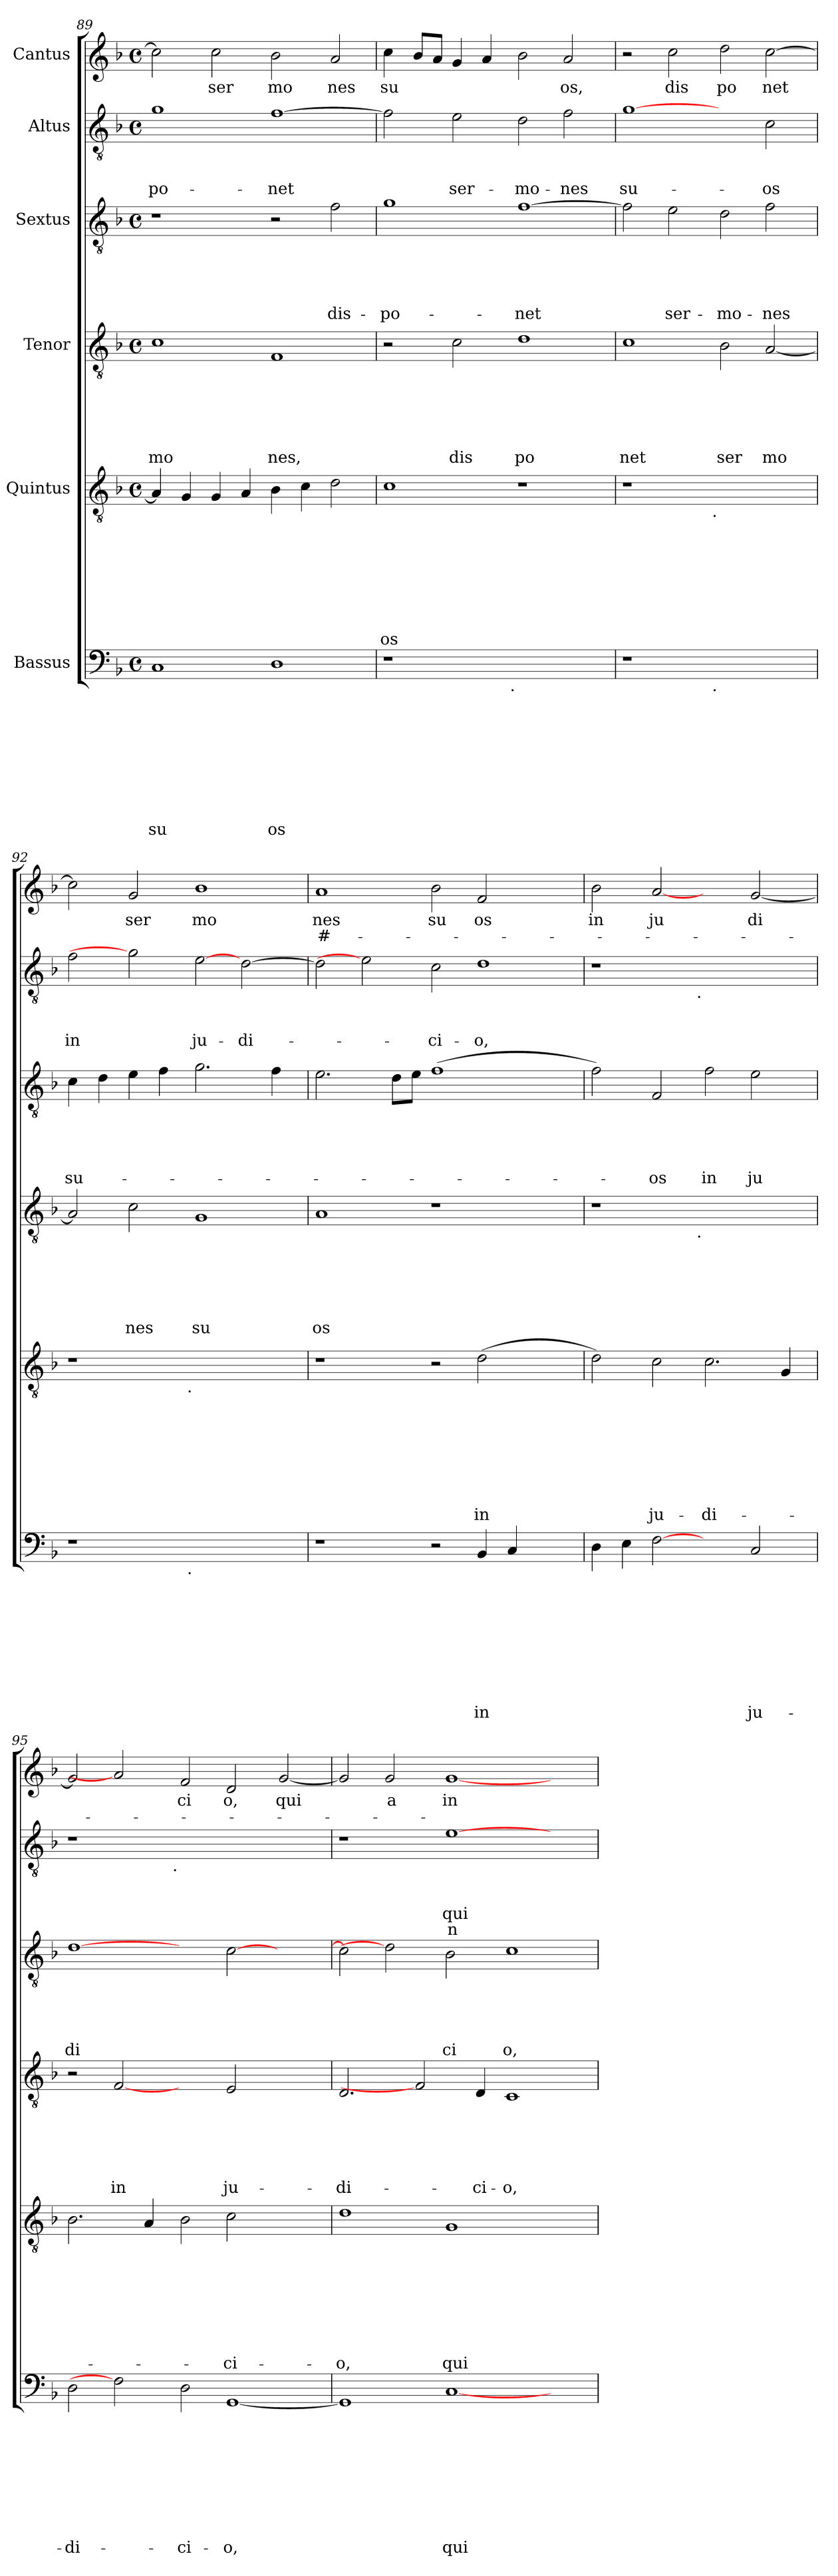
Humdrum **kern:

**kern	**text	**text	**text	**text	**text	**text	**text	**text	**text	**kern	**text	**text	**text	**text	**text	**text	**text	**text	**kern	**text	**text	**text	**text	**text	**text	**kern	**text	**text	**text	**text	**text	**kern	**text	**text	**text	**text	**kern	**text	**text
*part6	*part6	*part6	*part6	*part6	*part6	*part6	*part6	*part6	*part6	*part5	*part5	*part5	*part5	*part5	*part5	*part5	*part5	*part5	*part4	*part4	*part4	*part4	*part4	*part4	*part4	*part3	*part3	*part3	*part3	*part3	*part3	*part2	*part2	*part2	*part2	*part2	*part1	*part1	*part1
*staff6	*staff6	*staff6	*staff6	*staff6	*staff6	*staff6	*staff6	*staff6	*staff6	*staff5	*staff5	*staff5	*staff5	*staff5	*staff5	*staff5	*staff5	*staff5	*staff4	*staff4	*staff4	*staff4	*staff4	*staff4	*staff4	*staff3	*staff3	*staff3	*staff3	*staff3	*staff3	*staff2	*staff2	*staff2	*staff2	*staff2	*staff1	*staff1	*staff1
*I"Bassus	*	*	*	*	*	*	*	*	*	*I"Quintus	*	*	*	*	*	*	*	*	*I"Tenor	*	*	*	*	*	*	*I"Sextus	*	*	*	*	*	*I"Altus	*	*	*	*	*I"Cantus	*	*
*clefF4	*	*	*	*	*	*	*	*	*	*clefGv2	*	*	*	*	*	*	*	*	*clefGv2	*	*	*	*	*	*	*clefGv2	*	*	*	*	*	*clefGv2	*	*	*	*	*clefG2	*	*
*k[b-]	*	*	*	*	*	*	*	*	*	*k[b-]	*	*	*	*	*	*	*	*	*k[b-]	*	*	*	*	*	*	*k[b-]	*	*	*	*	*	*k[b-]	*	*	*	*	*k[b-]	*	*
*F:	*	*	*	*	*	*	*	*	*	*F:	*	*	*	*	*	*	*	*	*F:	*	*	*	*	*	*	*F:	*	*	*	*	*	*F:	*	*	*	*	*F:	*	*
*M4/4	*	*	*	*	*	*	*	*	*	*M4/4	*	*	*	*	*	*	*	*	*M4/4	*	*	*	*	*	*	*M4/4	*	*	*	*	*	*M4/4	*	*	*	*	*M4/4	*	*
*met(c)	*	*	*	*	*	*	*	*	*	*met(c)	*	*	*	*	*	*	*	*	*met(c)	*	*	*	*	*	*	*met(c)	*	*	*	*	*	*met(c)	*	*	*	*	*met(c)	*	*
=89	=89	=89	=89	=89	=89	=89	=89	=89	=89	=89	=89	=89	=89	=89	=89	=89	=89	=89	=89	=89	=89	=89	=89	=89	=89	=89	=89	=89	=89	=89	=89	=89	=89	=89	=89	=89	=89	=89	=89
!	!	!	!	!	!	!	!	!	!LO:LY:b	!	!	!	!	!	!	!	!	!	!	!	!	!	!	!	!LO:LY:b	!	!	!	!	!	!	!	!	!	!LO:LY:b	!	!	!	!
1C	.	.	.	.	.	.	.	.	su	4A/]	.	.	.	.	.	.	.	.	1c	.	.	.	.	.	mo	1r	.	.	.	.	.	1g	.	.	-po-	.	2cc\]	.	.
.	.	.	.	.	.	.	.	.	.	4G/	.	.	.	.	.	.	.	.	.	.	.	.	.	.	.	.	.	.	.	.	.	.	.	.	.	.	.	.	.
!	!	!	!	!	!	!	!	!	!	!	!	!	!	!	!	!	!	!	!	!	!	!	!	!	!	!	!	!	!	!	!	!	!	!	!	!	!	!LO:LY:b	!
.	.	.	.	.	.	.	.	.	.	4G/	.	.	.	.	.	.	.	.	.	.	.	.	.	.	.	.	.	.	.	.	.	.	.	.	.	.	2cc\	ser	.
.	.	.	.	.	.	.	.	.	.	4A/	.	.	.	.	.	.	.	.	.	.	.	.	.	.	.	.	.	.	.	.	.	.	.	.	.	.	.	.	.
!	!	!	!	!	!	!	!	!	!LO:LY:b	!	!	!	!	!	!	!	!	!	!	!	!	!	!	!	!LO:LY:b	!	!	!	!	!	!	!	!	!	!LO:LY:b	!	!	!LO:LY:b	!
1D	.	.	.	.	.	.	.	.	os	4B-\	.	.	.	.	.	.	.	.	1F	.	.	.	.	.	nes,	2r	.	.	.	.	.	[>1f	.	.	-net	.	2b-\	mo	.
.	.	.	.	.	.	.	.	.	.	4c\	.	.	.	.	.	.	.	.	.	.	.	.	.	.	.	.	.	.	.	.	.	.	.	.	.	.	.	.	.
!	!	!	!	!	!	!	!	!	!	!	!	!	!	!	!	!	!	!	!	!	!	!	!	!	!	!	!	!	!	!	!LO:LY:b	!	!	!	!	!	!	!LO:LY:b	!
.	.	.	.	.	.	.	.	.	.	2d\	.	.	.	.	.	.	.	.	.	.	.	.	.	.	.	2f\	.	.	.	.	dis-	.	.	.	.	.	2a/	nes	.
=90	=90	=90	=90	=90	=90	=90	=90	=90	=90	=90	=90	=90	=90	=90	=90	=90	=90	=90	=90	=90	=90	=90	=90	=90	=90	=90	=90	=90	=90	=90	=90	=90	=90	=90	=90	=90	=90	=90	=90
!	!	!	!	!	!	!	!	!	!	!	!	!	!	!	!	!	!	!LO:LY:b	!	!	!	!	!	!	!	!	!	!	!	!	!LO:LY:b	!	!	!	!	!	!	!LO:LY:b	!
*^	*	*	*	*	*	*	*	*	*	*	*	*	*	*	*	*	*	*	*	*	*	*	*	*	*	*	*	*	*	*	*	*	*	*	*	*	*	*	*
1r	2ryy	.	.	.	.	.	.	.	.	.	1c	.	.	.	.	.	.	.	os	2r	.	.	.	.	.	.	1g	.	.	.	.	-po-	2f\]	.	.	.	.	4cc\	su	.
.	.	.	.	.	.	.	.	.	.	.	.	.	.	.	.	.	.	.	.	.	.	.	.	.	.	.	.	.	.	.	.	.	.	.	.	.	.	8b-/L	.	.
.	.	.	.	.	.	.	.	.	.	.	.	.	.	.	.	.	.	.	.	.	.	.	.	.	.	.	.	.	.	.	.	.	.	.	.	.	.	8a/J	.	.
!	!	!	!	!	!	!	!	!	!	!	!	!	!	!	!	!	!	!	!	!	!	!	!	!	!	!LO:LY:b	!	!	!	!	!	!	!	!	!	!LO:LY:b	!	!	!	!
.	4...ryy	.	.	.	.	.	.	.	.	.	.	.	.	.	.	.	.	.	.	2c\	.	.	.	.	.	dis	.	.	.	.	.	.	2e\	.	.	ser-	.	4g/	.	.
.	.	.	.	.	.	.	.	.	.	.	.	.	.	.	.	.	.	.	.	.	.	.	.	.	.	.	.	.	.	.	.	.	.	.	.	.	.	4a/	.	.
!	!LO:TX:b:t=.	!	!	!	!	!	!	!	!	!	!	!	!	!	!	!	!	!	!	!	!	!	!	!	!	!	!	!	!	!	!	!	!	!	!	!	!	!	!	!
.	1ryy	.	.	.	.	.	.	.	.	.	.	.	.	.	.	.	.	.	.	.	.	.	.	.	.	.	.	.	.	.	.	.	.	.	.	.	.	.	.	.
!	!	!	!	!	!	!	!	!	!	!	!	!	!	!	!	!	!	!	!	!	!	!	!	!	!	!LO:LY:b	!	!	!	!	!	!LO:LY:b	!	!	!	!LO:LY:b	!	!	!	!
1ryy	.	.	.	.	.	.	.	.	.	.	1r	.	.	.	.	.	.	.	.	1d	.	.	.	.	.	po	[>1f	.	.	.	.	-net	2d\	.	.	-mo-	.	2b-\	.	.
!	!	!	!	!	!	!	!	!	!	!	!	!	!	!	!	!	!	!	!	!	!	!	!	!	!	!	!	!	!	!	!	!	!	!	!	!LO:LY:b	!	!	!LO:LY:b	!
.	.	.	.	.	.	.	.	.	.	.	.	.	.	.	.	.	.	.	.	.	.	.	.	.	.	.	.	.	.	.	.	.	2f\	.	.	-nes	.	2a/	os,	.
.	32ryy	.	.	.	.	.	.	.	.	.	.	.	.	.	.	.	.	.	.	.	.	.	.	.	.	.	.	.	.	.	.	.	.	.	.	.	.	.	.	.
=91	=91	=91	=91	=91	=91	=91	=91	=91	=91	=91	=91	=91	=91	=91	=91	=91	=91	=91	=91	=91	=91	=91	=91	=91	=91	=91	=91	=91	=91	=91	=91	=91	=91	=91	=91	=91	=91	=91	=91	=91
!	!	!	!	!	!	!	!	!	!	!	!	!	!	!	!	!	!	!	!	!	!	!	!	!	!	!LO:LY:b	!	!	!	!	!	!	!	!	!	!LO:LY:b	!	!	!	!
*	*	*	*	*	*	*	*	*	*	*	*^	*	*	*	*	*	*	*	*	*	*	*	*	*	*	*	*	*	*	*	*	*	*	*	*	*	*	*	*	*
1r	2ryy	.	.	.	.	.	.	.	.	.	1r	2ryy	.	.	.	.	.	.	.	.	1c	.	.	.	.	.	net	2f\]	.	.	.	.	.	[1g	.	.	su-	.	2r	.	.
!	!	!	!	!	!	!	!	!	!	!	!	!	!	!	!	!	!	!	!	!	!	!	!	!	!	!	!	!	!	!	!	!	!LO:LY:b	!	!	!	!	!	!	!LO:LY:b	!
.	4...ryy	.	.	.	.	.	.	.	.	.	.	4...ryy	.	.	.	.	.	.	.	.	.	.	.	.	.	.	.	2e\	.	.	.	.	ser-	.	.	.	.	.	2cc\	dis	.
!	!	!	!	!	!	!	!	!	!	!	!	!LO:TX:b:t=.	!	!	!	!	!	!	!	!	!	!	!	!	!	!	!	!	!	!	!	!	!	!	!	!	!	!	!	!	!
!	!LO:TX:b:t=.	!	!	!	!	!	!	!	!	!	!	!	!	!	!	!	!	!	!	!	!	!	!	!	!	!	!	!	!	!	!	!	!	!	!	!	!	!	!	!	!
.	1ryy	.	.	.	.	.	.	.	.	.	.	1ryy	.	.	.	.	.	.	.	.	.	.	.	.	.	.	.	.	.	.	.	.	.	.	.	.	.	.	.	.	.
!	!	!	!	!	!	!	!	!	!	!	!	!	!	!	!	!	!	!	!	!	!	!	!	!	!	!	!LO:LY:b	!	!	!	!	!	!LO:LY:b	!	!	!	!	!	!	!LO:LY:b	!
1ryy	.	.	.	.	.	.	.	.	.	.	1ryy	.	.	.	.	.	.	.	.	.	2B-\	.	.	.	.	.	ser	2d\	.	.	.	.	-mo-	2ryy	.	.	.	.	2dd\	po	.
!	!	!	!	!	!	!	!	!	!	!	!	!	!	!	!	!	!	!	!	!	!	!	!	!	!	!	!LO:LY:b	!	!	!	!	!	!LO:LY:b	!	!	!	!LO:LY:b	!	!	!LO:LY:b	!
.	.	.	.	.	.	.	.	.	.	.	.	.	.	.	.	.	.	.	.	.	[<2A/	.	.	.	.	.	mo	2f\	.	.	.	.	-nes	2c\	.	.	-os	.	[>2cc\	net	.
.	32ryy	.	.	.	.	.	.	.	.	.	.	32ryy	.	.	.	.	.	.	.	.	.	.	.	.	.	.	.	.	.	.	.	.	.	.	.	.	.	.	.	.	.
=92	=92	=92	=92	=92	=92	=92	=92	=92	=92	=92	=92	=92	=92	=92	=92	=92	=92	=92	=92	=92	=92	=92	=92	=92	=92	=92	=92	=92	=92	=92	=92	=92	=92	=92	=92	=92	=92	=92	=92	=92	=92
!	!	!	!	!	!	!	!	!	!	!	!	!	!	!	!	!	!	!	!	!	!	!	!	!	!	!	!	!	!	!	!	!	!LO:LY:b	!	!	!	!LO:LY:b	!	!	!	!
1r	2ryy	.	.	.	.	.	.	.	.	.	1r	2ryy	.	.	.	.	.	.	.	.	2A/]	.	.	.	.	.	.	4c\	.	.	.	.	su-	2f\	.	.	in	.	2cc\]	.	.
.	.	.	.	.	.	.	.	.	.	.	.	.	.	.	.	.	.	.	.	.	.	.	.	.	.	.	.	4d\	.	.	.	.	.	.	.	.	.	.	.	.	.
!	!	!	!	!	!	!	!	!	!	!	!	!	!	!	!	!	!	!	!	!	!	!	!	!	!	!	!LO:LY:b	!	!	!	!	!	!	!	!	!	!	!	!	!LO:LY:b	!
.	4...ryy	.	.	.	.	.	.	.	.	.	.	4...ryy	.	.	.	.	.	.	.	.	2c\	.	.	.	.	.	nes	4e\	.	.	.	.	.	2g]	.	.	.	.	2g/	ser	.
.	.	.	.	.	.	.	.	.	.	.	.	.	.	.	.	.	.	.	.	.	.	.	.	.	.	.	.	4f\	.	.	.	.	.	.	.	.	.	.	.	.	.
!	!	!	!	!	!	!	!	!	!	!	!	!LO:TX:b:t=.	!	!	!	!	!	!	!	!	!	!	!	!	!	!	!	!	!	!	!	!	!	!	!	!	!	!	!	!	!
!	!LO:TX:b:t=.	!	!	!	!	!	!	!	!	!	!	!	!	!	!	!	!	!	!	!	!	!	!	!	!	!	!	!	!	!	!	!	!	!	!	!	!	!	!	!	!
.	1ryy	.	.	.	.	.	.	.	.	.	.	1ryy	.	.	.	.	.	.	.	.	.	.	.	.	.	.	.	.	.	.	.	.	.	.	.	.	.	.	.	.	.
!	!	!	!	!	!	!	!	!	!	!	!	!	!	!	!	!	!	!	!	!	!	!	!	!	!	!	!LO:LY:b	!	!	!	!	!	!	!	!	!	!LO:LY:b	!	!	!LO:LY:b	!
1ryy	.	.	.	.	.	.	.	.	.	.	1ryy	.	.	.	.	.	.	.	.	.	1G	.	.	.	.	.	su	2.g\	.	.	.	.	.	[2e	.	.	ju-	.	1b-	mo	.
!	!	!	!	!	!	!	!	!	!	!	!	!	!	!	!	!	!	!	!	!	!	!	!	!	!	!	!	!	!	!	!	!	!	!	!	!	!LO:LY:b	!	!	!	!
.	.	.	.	.	.	.	.	.	.	.	.	.	.	.	.	.	.	.	.	.	.	.	.	.	.	.	.	.	.	.	.	.	.	[<2d\	.	.	-di-	.	.	.	.
.	.	.	.	.	.	.	.	.	.	.	.	.	.	.	.	.	.	.	.	.	.	.	.	.	.	.	.	4f\	.	.	.	.	.	.	.	.	.	.	.	.	.
.	32ryy	.	.	.	.	.	.	.	.	.	.	32ryy	.	.	.	.	.	.	.	.	.	.	.	.	.	.	.	.	.	.	.	.	.	.	.	.	.	.	.	.	.
!!LO:LB:g=z
=93	=93	=93	=93	=93	=93	=93	=93	=93	=93	=93	=93	=93	=93	=93	=93	=93	=93	=93	=93	=93	=93	=93	=93	=93	=93	=93	=93	=93	=93	=93	=93	=93	=93	=93	=93	=93	=93	=93	=93	=93	=93
!	!	!	!	!	!	!	!	!	!	!	!	!	!	!	!	!	!	!	!	!	!	!	!	!	!	!	!LO:LY:b	!	!	!	!	!	!	!	!	!	!	!	!	!LO:LY:b	!LO:LY:b
*v	*v	*	*	*	*	*	*	*	*	*	*	*	*	*	*	*	*	*	*	*	*	*	*	*	*	*	*	*	*	*	*	*	*	*	*	*	*	*	*	*	*
*	*	*	*	*	*	*	*	*	*	*v	*v	*	*	*	*	*	*	*	*	*	*	*	*	*	*	*	*	*	*	*	*	*	*	*	*	*	*	*	*	*
1r	.	.	.	.	.	.	.	.	.	1r	.	.	.	.	.	.	.	.	1A	.	.	.	.	.	os	2.e\	.	.	.	.	.	2d\]	.	.	.	.	1a	nes	#-
.	.	.	.	.	.	.	.	.	.	.	.	.	.	.	.	.	.	.	.	.	.	.	.	.	.	.	.	.	.	.	.	2e]	.	.	.	.	.	.	.
.	.	.	.	.	.	.	.	.	.	.	.	.	.	.	.	.	.	.	.	.	.	.	.	.	.	8d\L	.	.	.	.	.	.	.	.	.	.	.	.	.
.	.	.	.	.	.	.	.	.	.	.	.	.	.	.	.	.	.	.	.	.	.	.	.	.	.	8e\J	.	.	.	.	.	.	.	.	.	.	.	.	.
!	!	!	!	!	!	!	!	!	!	!	!	!	!	!	!	!	!	!	!	!	!	!	!	!	!	!	!	!	!	!	!	!	!	!	!LO:LY:b	!	!	!LO:LY:b	!
2r	.	.	.	.	.	.	.	.	.	2r	.	.	.	.	.	.	.	.	1r	.	.	.	.	.	.	(>1f	.	.	.	.	.	2c\	.	.	-ci-	.	2b-\	su	.
!	!	!	!	!	!	!	!	!	!LO:LY:b	!	!	!	!	!	!	!	!	!LO:LY:b	!	!	!	!	!	!	!	!	!	!	!	!	!	!	!	!	!LO:LY:b	!	!	!LO:LY:b	!
4BB-/	.	.	.	.	.	.	.	.	in	(>2d\	.	.	.	.	.	.	.	in	.	.	.	.	.	.	.	.	.	.	.	.	.	1d	.	.	-o,	.	2f/	os	.
4C/	.	.	.	.	.	.	.	.	.	.	.	.	.	.	.	.	.	.	.	.	.	.	.	.	.	.	.	.	.	.	.	.	.	.	.	.	.	.	.
2ryy	.	.	.	.	.	.	.	.	.	2ryy	.	.	.	.	.	.	.	.	2ryy	.	.	.	.	.	.	2ryy	.	.	.	.	.	.	.	.	.	.	2ryy	.	.
=94	=94	=94	=94	=94	=94	=94	=94	=94	=94	=94	=94	=94	=94	=94	=94	=94	=94	=94	=94	=94	=94	=94	=94	=94	=94	=94	=94	=94	=94	=94	=94	=94	=94	=94	=94	=94	=94	=94	=94
!	!	!	!	!	!	!	!	!	!	!	!	!	!	!	!	!	!	!	!	!	!	!	!	!	!	!	!	!	!	!	!	!	!	!	!	!	!	!LO:LY:b	!
*	*	*	*	*	*	*	*	*	*	*	*	*	*	*	*	*	*	*	*^	*	*	*	*	*	*	*	*	*	*	*	*	*^	*	*	*	*	*	*	*
4D\	.	.	.	.	.	.	.	.	.	2d\)	.	.	.	.	.	.	.	.	1r	2ryy	.	.	.	.	.	.	2f\)	.	.	.	.	.	1r	2ryy	.	.	.	.	2b-\	in	.
4E\	.	.	.	.	.	.	.	.	.	.	.	.	.	.	.	.	.	.	.	.	.	.	.	.	.	.	.	.	.	.	.	.	.	.	.	.	.	.	.	.	.
!	!	!	!	!	!	!	!	!	!	!	!	!	!	!	!	!	!	!LO:LY:b	!	!	!	!	!	!	!	!	!	!	!	!	!	!LO:LY:b	!	!	!	!	!	!	!	!LO:LY:b	!
[2F	.	.	.	.	.	.	.	.	.	2c\	.	.	.	.	.	.	.	ju-	.	4...ryy	.	.	.	.	.	.	2F/	.	.	.	.	-os	.	4...ryy	.	.	.	.	[2a	ju	.
!	!	!	!	!	!	!	!	!	!	!	!	!	!	!	!	!	!	!	!	!	!	!	!	!	!	!	!	!	!	!	!	!	!	!LO:TX:b:t=.	!	!	!	!	!	!	!
!	!	!	!	!	!	!	!	!	!	!	!	!	!	!	!	!	!	!	!	!LO:TX:b:t=.	!	!	!	!	!	!	!	!	!	!	!	!	!	!	!	!	!	!	!	!	!
.	.	.	.	.	.	.	.	.	.	.	.	.	.	.	.	.	.	.	.	1ryy	.	.	.	.	.	.	.	.	.	.	.	.	.	1ryy	.	.	.	.	.	.	.
!	!	!	!	!	!	!	!	!	!	!	!	!	!	!	!	!	!	!LO:LY:b	!	!	!	!	!	!	!	!	!	!	!	!	!	!LO:LY:b	!	!	!	!	!	!	!	!	!
2ryy	.	.	.	.	.	.	.	.	.	2.c\	.	.	.	.	.	.	.	-di-	1ryy	.	.	.	.	.	.	.	2f\	.	.	.	.	in	1ryy	.	.	.	.	.	2ryy	.	.
!	!	!	!	!	!	!	!	!	!LO:LY:b	!	!	!	!	!	!	!	!	!	!	!	!	!	!	!	!	!	!	!	!	!	!	!LO:LY:b	!	!	!	!	!	!	!	!LO:LY:b	!
2C/	.	.	.	.	.	.	.	.	ju-	.	.	.	.	.	.	.	.	.	.	.	.	.	.	.	.	.	2e\	.	.	.	.	ju	.	.	.	.	.	.	[<2g/	di	.
.	.	.	.	.	.	.	.	.	.	4G/	.	.	.	.	.	.	.	.	.	.	.	.	.	.	.	.	.	.	.	.	.	.	.	.	.	.	.	.	.	.	.
.	.	.	.	.	.	.	.	.	.	.	.	.	.	.	.	.	.	.	.	32ryy	.	.	.	.	.	.	.	.	.	.	.	.	.	32ryy	.	.	.	.	.	.	.
=95	=95	=95	=95	=95	=95	=95	=95	=95	=95	=95	=95	=95	=95	=95	=95	=95	=95	=95	=95	=95	=95	=95	=95	=95	=95	=95	=95	=95	=95	=95	=95	=95	=95	=95	=95	=95	=95	=95	=95	=95	=95
!	!	!	!	!	!	!	!	!	!LO:LY:b	!	!	!	!	!	!	!	!	!	!	!	!	!	!	!	!	!	!	!	!	!	!	!LO:LY:b	!	!	!	!	!	!	!	!	!
*	*	*	*	*	*	*	*	*	*	*	*	*	*	*	*	*	*	*	*v	*v	*	*	*	*	*	*	*	*	*	*	*	*	*	*	*	*	*	*	*	*	*
2D\	.	.	.	.	.	.	.	.	-di-	2.B-\	.	.	.	.	.	.	.	.	2r	.	.	.	.	.	.	[1d	.	.	.	.	di	1r	2ryy	.	.	.	.	2g/]	.	.
!	!	!	!	!	!	!	!	!	!	!	!	!	!	!	!	!	!	!	!	!	!	!	!	!	!LO:LY:b	!	!	!	!	!	!	!	!	!	!	!	!	!	!	!
2F]	.	.	.	.	.	.	.	.	.	.	.	.	.	.	.	.	.	.	[2F	.	.	.	.	.	in	.	.	.	.	.	.	.	4...ryy	.	.	.	.	2a]	.	.
.	.	.	.	.	.	.	.	.	.	4A/	.	.	.	.	.	.	.	.	.	.	.	.	.	.	.	.	.	.	.	.	.	.	.	.	.	.	.	.	.	.
!	!	!	!	!	!	!	!	!	!	!	!	!	!	!	!	!	!	!	!	!	!	!	!	!	!	!	!	!	!	!	!	!	!LO:TX:b:t=.	!	!	!	!	!	!	!
.	.	.	.	.	.	.	.	.	.	.	.	.	.	.	.	.	.	.	.	.	.	.	.	.	.	.	.	.	.	.	.	.	1ryy	.	.	.	.	.	.	.
!	!	!	!	!	!	!	!	!	!LO:LY:b	!	!	!	!	!	!	!	!	!	!	!	!	!	!	!	!	!	!	!	!	!	!	!	!	!	!	!	!	!	!LO:LY:b	!
2D\	.	.	.	.	.	.	.	.	-ci-	2B-\	.	.	.	.	.	.	.	.	2ryy	.	.	.	.	.	.	2ryy	.	.	.	.	.	1.ryy	.	.	.	.	.	2f/	ci	.
!	!	!	!	!	!	!	!	!	!LO:LY:b	!	!	!	!	!	!	!	!	!LO:LY:b	!	!	!	!	!	!	!LO:LY:b	!	!	!	!	!	!	!	!	!	!	!	!	!	!LO:LY:b	!
[<1GG	.	.	.	.	.	.	.	.	-o,	2c\	.	.	.	.	.	.	.	-ci-	2E/	.	.	.	.	.	ju-	[>2c\	.	.	.	.	.	.	.	.	.	.	.	2d/	o,	.
.	.	.	.	.	.	.	.	.	.	.	.	.	.	.	.	.	.	.	.	.	.	.	.	.	.	.	.	.	.	.	.	.	2ryy	.	.	.	.	.	.	.
!	!	!	!	!	!	!	!	!	!	!	!	!	!	!	!	!	!	!	!	!	!	!	!	!	!	!	!	!	!	!	!	!	!	!	!	!	!	!	!LO:LY:b	!
.	.	.	.	.	.	.	.	.	.	2ryy	.	.	.	.	.	.	.	.	2ryy	.	.	.	.	.	.	2ryy	.	.	.	.	.	.	.	.	.	.	.	[<2g/	qui	.
.	.	.	.	.	.	.	.	.	.	.	.	.	.	.	.	.	.	.	.	.	.	.	.	.	.	.	.	.	.	.	.	.	32ryy	.	.	.	.	.	.	.
=96	=96	=96	=96	=96	=96	=96	=96	=96	=96	=96	=96	=96	=96	=96	=96	=96	=96	=96	=96	=96	=96	=96	=96	=96	=96	=96	=96	=96	=96	=96	=96	=96	=96	=96	=96	=96	=96	=96	=96	=96
!	!	!	!	!	!	!	!	!	!	!	!	!	!	!	!	!	!	!LO:LY:b	!	!	!	!	!	!	!LO:LY:b	!	!	!	!	!	!	!	!	!	!	!	!	!	!	!
*	*	*	*	*	*	*	*	*	*	*	*	*	*	*	*	*	*	*	*	*	*	*	*	*	*	*	*	*	*	*	*	*v	*v	*	*	*	*	*	*	*
1GG]	.	.	.	.	.	.	.	.	.	1d	.	.	.	.	.	.	.	-o,	2.D/	.	.	.	.	.	-di-	2c\]	.	.	.	.	.	1r	.	.	.	.	2g/]	.	.
!	!	!	!	!	!	!	!	!	!	!	!	!	!	!	!	!	!	!	!	!	!	!	!	!	!	!	!	!	!	!	!	!	!	!	!	!	!	!LO:LY:b	!
.	.	.	.	.	.	.	.	.	.	.	.	.	.	.	.	.	.	.	.	.	.	.	.	.	.	2d]	.	.	.	.	.	.	.	.	.	.	2g/	a	.
.	.	.	.	.	.	.	.	.	.	.	.	.	.	.	.	.	.	.	2F]	.	.	.	.	.	.	.	.	.	.	.	.	.	.	.	.	.	.	.	.
!	!	!	!	!	!	!	!	!	!LO:LY:b	!	!	!	!	!	!	!	!	!LO:LY:b	!	!	!	!	!	!	!	!	!	!	!	!	!LO:LY:b	!	!	!	!LO:LY:b	!LO:LY:b	!	!LO:LY:b	!
[<1C	.	.	.	.	.	.	.	.	qui-	1G	.	.	.	.	.	.	.	qui-	.	.	.	.	.	.	.	2B-\	.	.	.	.	ci	[>1e	.	.	qui-	-n-	[<1g	in	.
!	!	!	!	!	!	!	!	!	!	!	!	!	!	!	!	!	!	!	!	!	!	!	!	!	!LO:LY:b	!	!	!	!	!	!	!	!	!	!	!	!	!	!
.	.	.	.	.	.	.	.	.	.	.	.	.	.	.	.	.	.	.	4D/	.	.	.	.	.	-ci-	.	.	.	.	.	.	.	.	.	.	.	.	.	.
!	!	!	!	!	!	!	!	!	!	!	!	!	!	!	!	!	!	!	!	!	!	!	!	!	!LO:LY:b	!	!	!	!	!	!LO:LY:b	!	!	!	!	!	!	!	!
.	.	.	.	.	.	.	.	.	.	.	.	.	.	.	.	.	.	.	1C	.	.	.	.	.	-o,	1c	.	.	.	.	o,	.	.	.	.	.	.	.	.
2ryy	.	.	.	.	.	.	.	.	.	2ryy	.	.	.	.	.	.	.	.	.	.	.	.	.	.	.	.	.	.	.	.	.	2ryy	.	.	.	.	2ryy	.	.
=	=	=	=	=	=	=	=	=	=	=	=	=	=	=	=	=	=	=	=	=	=	=	=	=	=	=	=	=	=	=	=	=	=	=	=	=	=	=	=
*-	*-	*-	*-	*-	*-	*-	*-	*-	*-	*-	*-	*-	*-	*-	*-	*-	*-	*-	*-	*-	*-	*-	*-	*-	*-	*-	*-	*-	*-	*-	*-	*-	*-	*-	*-	*-	*-	*-	*-
